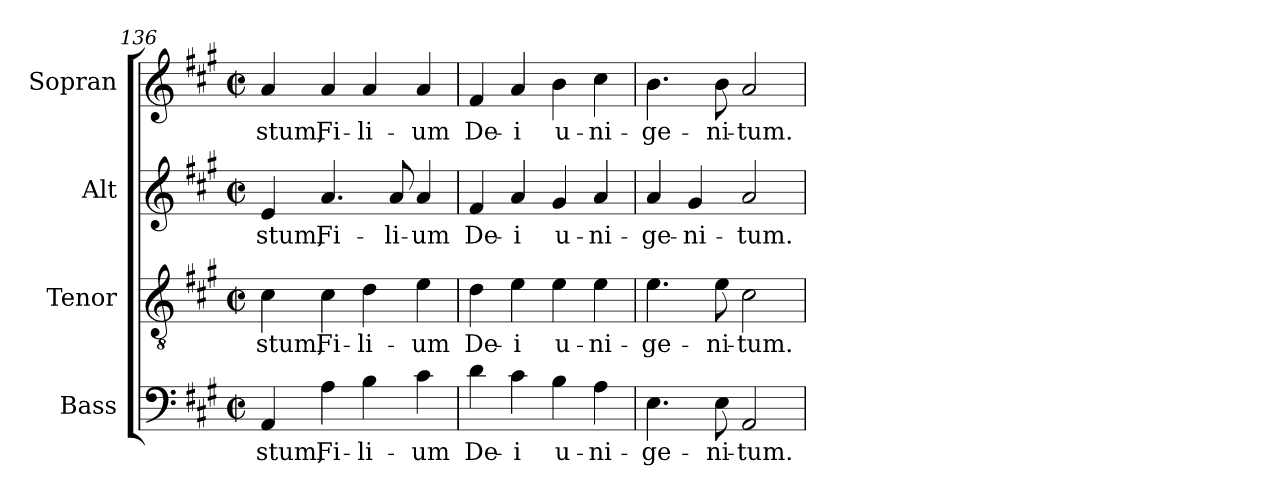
**kern	**text	**kern	**text	**kern	**text	**kern	**text
*part4	*part4	*part3	*part3	*part2	*part2	*part1	*part1
*staff4	*staff4	*staff3	*staff3	*staff2	*staff2	*staff1	*staff1
*I"Bass	*	*I"Tenor	*	*I"Alt	*	*I"Sopran	*
*I'B.	*	*I'T.	*	*I'A.	*	*I'S.	*
!!LO:PB:g=z
*clefF4	*	*clefGv2	*	*clefG2	*	*clefG2	*
*k[f#c#g#]	*	*k[f#c#g#]	*	*k[f#c#g#]	*	*k[f#c#g#]	*
*A:	*	*A:	*	*A:	*	*A:	*
*M2/2	*	*M2/2	*	*M2/2	*	*M2/2	*
*met(c|)	*	*met(c|)	*	*met(c|)	*	*met(c|)	*
=136	=136	=136	=136	=136	=136	=136	=136
!	!LO:LY:b	!	!LO:LY:b	!	!LO:LY:b	!	!LO:LY:b
4AA/	-stum,	4c#\	-stum,	4e/	-stum,	4a/	-stum,
!	!LO:LY:b	!	!LO:LY:b	!	!LO:LY:b	!	!LO:LY:b
4A\	Fi-	4c#\	Fi-	4.a/	Fi-	4a/	Fi-
!	!LO:LY:b	!	!LO:LY:b	!	!	!	!LO:LY:b
4B\	-li-	4d\	-li-	.	.	4a/	-li-
!	!	!	!	!	!LO:LY:b	!	!
.	.	.	.	8a/	-li-	.	.
!	!LO:LY:b	!	!LO:LY:b	!	!LO:LY:b	!	!LO:LY:b
4c#\	-um	4e\	-um	4a/	-um	4a/	-um
=137	=137	=137	=137	=137	=137	=137	=137
!	!LO:LY:b	!	!LO:LY:b	!	!LO:LY:b	!	!LO:LY:b
4d\	De-	4d\	De-	4f#/	De-	4f#/	De-
!	!LO:LY:b	!	!LO:LY:b	!	!LO:LY:b	!	!LO:LY:b
4c#\	-i	4e\	-i	4a/	-i	4a/	-i
!	!LO:LY:b	!	!LO:LY:b	!	!LO:LY:b	!	!LO:LY:b
4B\	u-	4e\	u-	4g#/	u-	4b\	u-
!	!LO:LY:b	!	!LO:LY:b	!	!LO:LY:b	!	!LO:LY:b
4A\	-ni-	4e\	-ni-	4a/	-ni-	4cc#\	-ni-
=138	=138	=138	=138	=138	=138	=138	=138
!	!LO:LY:b	!	!LO:LY:b	!	!LO:LY:b	!	!LO:LY:b
4.E\	-ge-	4.e\	-ge-	4a/	-ge-	4.b\	-ge-
!	!	!	!	!	!LO:LY:b	!	!
.	.	.	.	4g#/	-ni-	.	.
!	!LO:LY:b	!	!LO:LY:b	!	!	!	!LO:LY:b
8E\	-ni-	8e\	-ni-	.	.	8b\	-ni-
!	!LO:LY:b	!	!LO:LY:b	!	!LO:LY:b	!	!LO:LY:b
2AA/	-tum.	2c#\	-tum.	2a/	-tum.	2a/	-tum.
=	=	=	=	=	=	=	=
*-	*-	*-	*-	*-	*-	*-	*-
